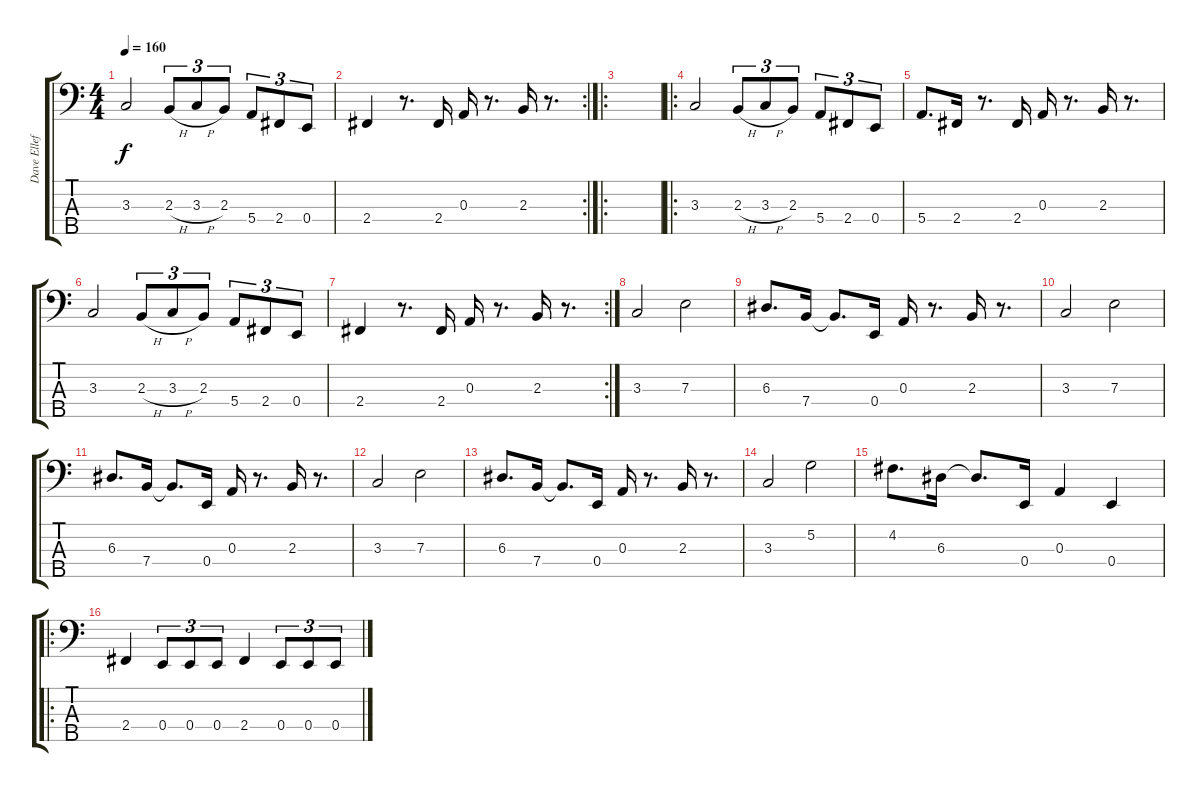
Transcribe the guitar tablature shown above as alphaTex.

\track ("Dave Ellefson" "Dave Ellef") {instrument electricbasspick}
\staff {score tabs}
\tuning (G2 D2 A1 E1 B0) {hide}
\ts (4 4)
\tempo 160
\clef f4
\ks c
3.3.2{dy f} 2.3{h}.8{tu (3 2)} 3.3{h}.8{tu (3 2)} 2.3.8{tu (3 2)} 5.4.8{tu (3 2)} 2.4.8{tu (3 2)} 0.4.8{tu (3 2)} |
\rc 2
2.4.4 r.8{d} 2.4.16 0.3.16 r.8{d} 2.3.16 r.8{d} |
\ro
|
\ro
3.3.2 2.3{h}.8{tu (3 2)} 3.3{h}.8{tu (3 2)} 2.3.8{tu (3 2)} 5.4.8{tu (3 2)} 2.4.8{tu (3 2)} 0.4.8{tu (3 2)} |
5.4.8{d} 2.4.16 r.8{d} 2.4.16 0.3.16 r.8{d} 2.3.16 r.8{d} |
3.3.2 2.3{h}.8{tu (3 2)} 3.3{h}.8{tu (3 2)} 2.3.8{tu (3 2)} 5.4.8{tu (3 2)} 2.4.8{tu (3 2)} 0.4.8{tu (3 2)} |
\rc 2
2.4.4 r.8{d} 2.4.16 0.3.16 r.8{d} 2.3.16 r.8{d} |
3.3.2 7.3.2 |
6.3.8{d} 7.4.16 7.4{t}.8{d} 0.4.16 0.3.16 r.8{d} 2.3.16 r.8{d} |
3.3.2 7.3.2 |
6.3.8{d} 7.4.16 7.4{t}.8{d} 0.4.16 0.3.16 r.8{d} 2.3.16 r.8{d} |
3.3.2 7.3.2 |
6.3.8{d} 7.4.16 7.4{t}.8{d} 0.4.16 0.3.16 r.8{d} 2.3.16 r.8{d} |
3.3.2 5.2.2 |
4.2.8{d} 6.3.16 6.3{t}.8{d} 0.4.16 0.3.4 0.4.4 |
\ro
2.4.4 0.4.8{tu (3 2)} 0.4.8{tu (3 2)} 0.4.8{tu (3 2)} 2.4.4 0.4.8{tu (3 2)} 0.4.8{tu (3 2)} 0.4.8{tu (3 2)}
